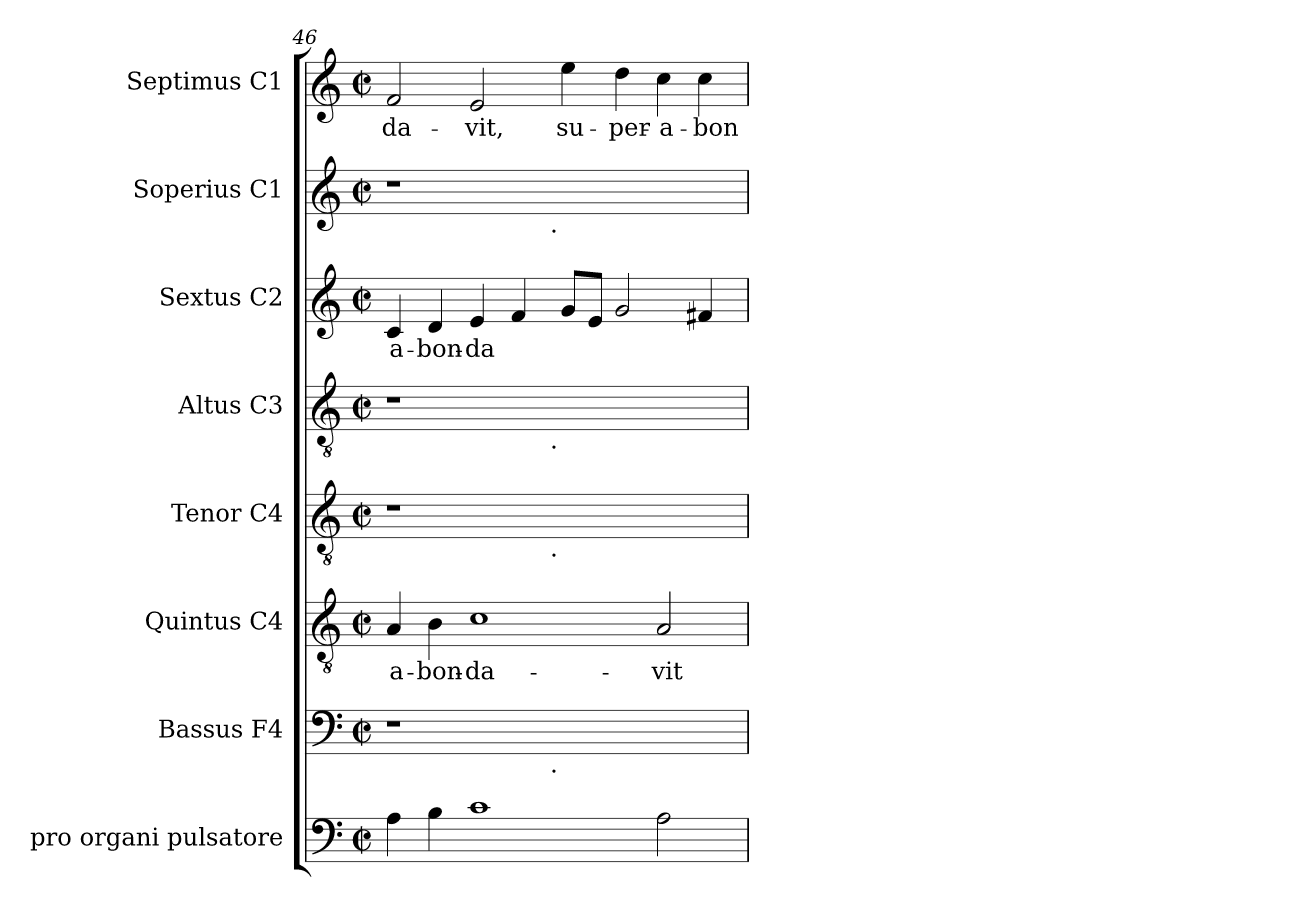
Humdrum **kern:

**kern	**text	**kern	**kern	**text	**kern	**kern	**kern	**text	**kern	**kern	**text
*part8	*part8	*part7	*part6	*part6	*part5	*part4	*part3	*part3	*part2	*part1	*part1
*staff8	*staff8	*staff7	*staff6	*staff6	*staff5	*staff4	*staff3	*staff3	*staff2	*staff1	*staff1
*I"pro organi  pulsatore	*	*I"Bassus  F4	*I"Quintus  C4	*	*I"Tenor  C4	*I"Altus  C3	*I"Sextus  C2	*	*I"Soperius  C1	*I"Septimus  C1	*
*clefF4	*	*clefF4	*clefGv2	*	*clefGv2	*clefGv2	*clefG2	*	*clefG2	*clefG2	*
*k[]	*	*k[]	*k[]	*	*k[]	*k[]	*k[]	*	*k[]	*k[]	*
*C:	*	*C:	*C:	*	*C:	*C:	*C:	*	*C:	*C:	*
*M2/2	*	*M2/2	*M2/2	*	*M2/2	*M2/2	*M2/2	*	*M2/2	*M2/2	*
*met(c|)	*	*met(c|)	*met(c|)	*	*met(c|)	*met(c|)	*met(c|)	*	*met(c|)	*met(c|)	*
=46	=46	=46	=46	=46	=46	=46	=46	=46	=46	=46	=46
!	!LO:LY:a:cj	!	!	!LO:LY:b:cj	!	!	!	!LO:LY:b:cj	!	!	!LO:LY:b:rj
*	*	*^	*	*	*^	*^	*	*	*^	*	*
4A\	.	1r	2ryy	4A/	-a-	1r	2ryy	1r	2ryy	4c/	-a-	1r	2ryy	2f/	-da-
!	!LO:LY:a:cj	!	!	!	!LO:LY:b:cj	!	!	!	!	!	!LO:LY:b:cj	!	!	!	!
4B\	.	.	.	4B\	-bon-	.	.	.	.	4d/	-bon-	.	.	.	.
!	!LO:LY:a:cj	!	!	!	!LO:LY:b:cj	!	!	!	!	!	!LO:LY:b:cj	!	!	!	!LO:LY:b:rj
1c	.	.	4...ryy	1c	-da-	.	4...ryy	.	4...ryy	4e/	-da-	.	4...ryy	2e/	-vit,
!	!	!	!	!	!	!	!	!	!	!	!LO:LY:b:cj	!	!	!	!
.	.	.	.	.	.	.	.	.	.	4f/	--	.	.	.	.
!	!	!	!	!	!	!	!	!	!	!	!	!	!LO:TX:b:t=.	!	!
!	!	!	!	!	!	!	!	!	!LO:TX:b:t=.	!	!	!	!	!	!
!	!	!	!	!	!	!	!LO:TX:b:t=.	!	!	!	!	!	!	!	!
!	!	!	!LO:TX:b:t=.	!	!	!	!	!	!	!	!	!	!	!	!
.	.	.	1ryy	.	.	.	1ryy	.	1ryy	.	.	.	1ryy	.	.
!	!	!	!	!	!	!	!	!	!	!	!LO:LY:b:cj	!	!	!	!LO:LY:b:rj
.	.	1ryy	.	.	.	1ryy	.	1ryy	.	8g/L	--	1ryy	.	4ee\	su-
!	!	!	!	!	!	!	!	!	!	!	!LO:LY:b:cj	!	!	!	!
.	.	.	.	.	.	.	.	.	.	8e/J	--	.	.	.	.
!	!	!	!	!	!	!	!	!	!	!	!LO:LY:b:cj	!	!	!	!LO:LY:b:rj
.	.	.	.	.	.	.	.	.	.	2g/	--	.	.	4dd\	-per-
!	!LO:LY:a:cj	!	!	!	!LO:LY:b:cj	!	!	!	!	!	!	!	!	!	!LO:LY:b:rj
2A\	.	.	.	2A/	-vit	.	.	.	.	.	.	.	.	4cc\	-a-
!	!	!	!	!	!	!	!	!	!	!	!LO:LY:b:cj	!	!	!	!LO:LY:b:rj
.	.	.	.	.	.	.	.	.	.	4f#X/	--	.	.	4cc\	-bon-
.	.	.	32ryy	.	.	.	32ryy	.	32ryy	.	.	.	32ryy	.	.
*	*	*	*	*	*	*v	*v	*	*	*	*	*v	*v	*	*
*	*	*v	*v	*	*	*	*v	*v	*	*	*	*	*
=	=	=	=	=	=	=	=	=	=	=	=
*-	*-	*-	*-	*-	*-	*-	*-	*-	*-	*-	*-
